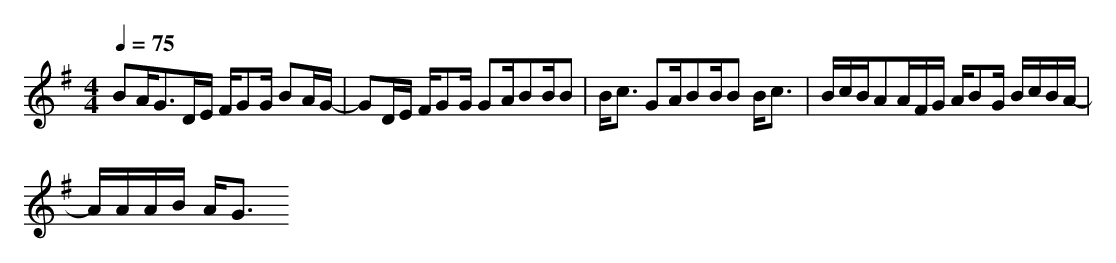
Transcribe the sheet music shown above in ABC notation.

X:1
T:
M: 4/4
L: 1/8
Q:1/4=75
K:G % 1 sharps
BA<GD/2E/2 F/2GG/2 BA/2G/2-|GD/2E/2 F/2GG/2 GA/2BB/2B|B<c GA/2BB/2B B<c|B/2c/2B/2AA/2F/2G/2 A/2BG/2 B/2c/2B/2A/2-|
A/2A/2A/2B/2 A<G
